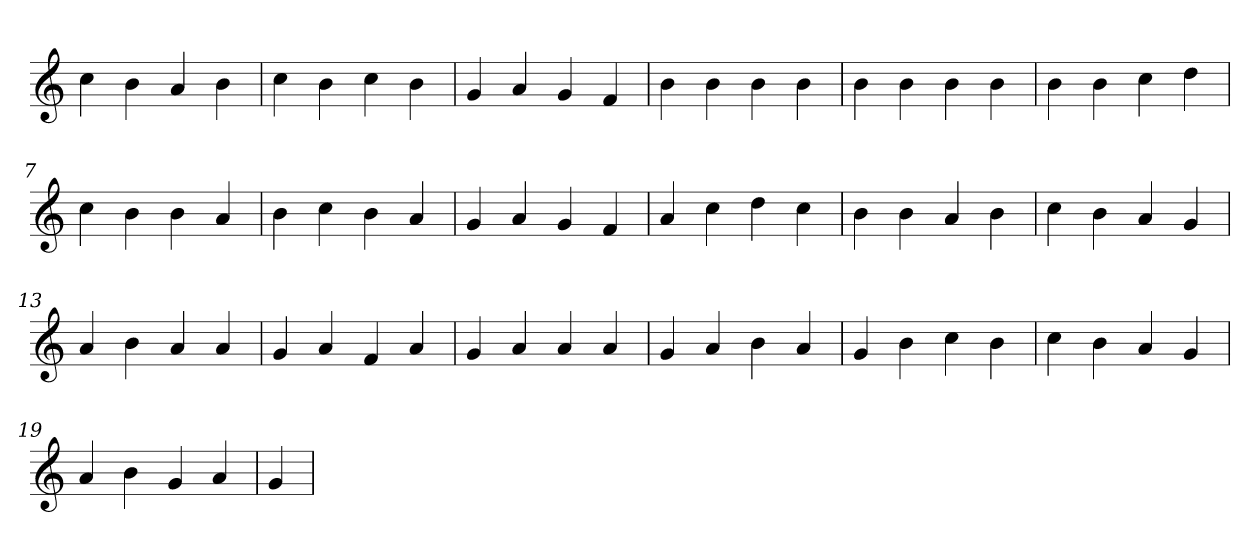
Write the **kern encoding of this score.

**kern
*part1
*staff1
*clefG2
=1
4cc
4b
4a
4b
=2
4cc
4b
4cc
4b
=3
4g
4a
4g
4f
=4
4b
4b
4b
4b
=5
4b
4b
4b
4b
=6
4b
4b
4cc
4dd
=7
4cc
4b
4b
4a
=8
4b
4cc
4b
4a
=9
4g
4a
4g
4f
=10
4a
4cc
4dd
4cc
=11
4b
4b
4a
4b
=12
4cc
4b
4a
4g
=13
4a
4b
4a
4a
=14
4g
4a
4f
4a
=15
4g
4a
4a
4a
=16
4g
4a
4b
4a
=17
4g
4b
4cc
4b
=18
4cc
4b
4a
4g
=19
4a
4b
4g
4a
=20
4g
=
*-
